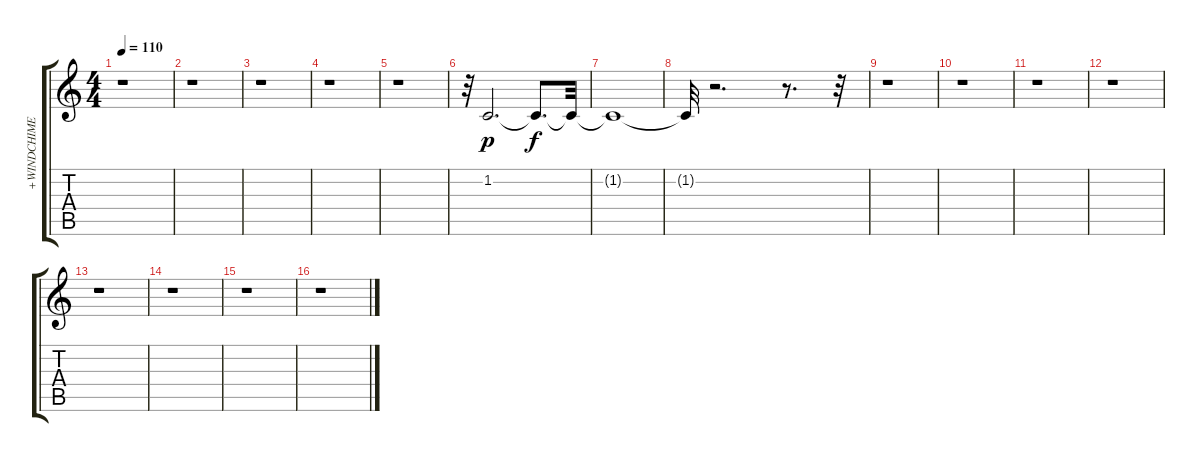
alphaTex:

\track ("+WINDCHIME" "+WINDCHIME") {instrument telephonering}
\staff {score tabs}
\tuning (E4 B3 G3 D3 A2 E2) {hide}
\ts (4 4)
\tempo 110
\clef g2
\ks c
r.1{dy f} |
r.1 |
r.1 |
r.1 |
r.1 |
r.32 1.2.2{d dy p} 1.2{t}.8{d dy f} 1.2{t}.32 |
1.2{t}.1 |
1.2{t}.32 r.2{d} r.8{d} r.32 |
r.1 |
r.1 |
r.1 |
r.1 |
r.1 |
r.1 |
r.1 |
r.1
